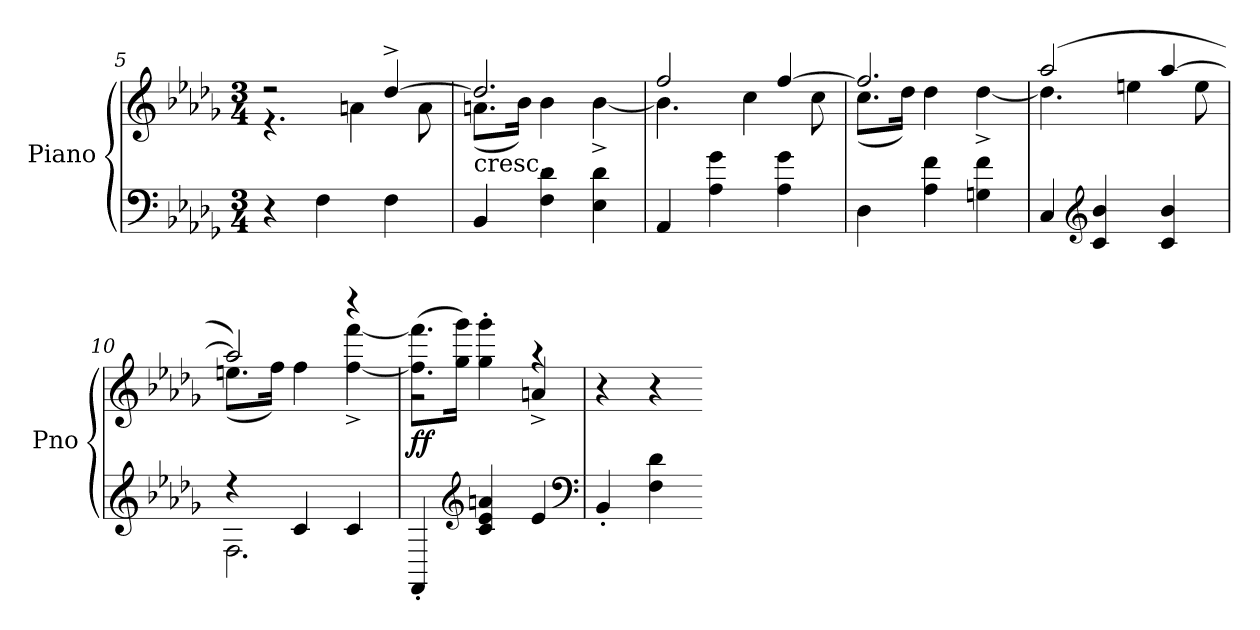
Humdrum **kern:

**kern	**kern	**dynam
*part1	*part1	*part1
*staff2	*staff1	*staff1/2
*I"Piano	*	*
*I'Pno	*	*
*clefF4	*clefG2	*
*k[b-e-a-d-g-]	*k[b-e-a-d-g-]	*
*b-:	*b-:	*
*M3/4	*M3/4	*
*MM138	*MM138	*
=5	=5	=5
*	*^	*
4r	2r	4.r	.
4F\	.	.	.
.	.	4an\	.
4F\	[4dd-^/	.	.
.	.	8a\	.
=6	=6	=6	=6
!	!LO:TX:c:t=cresc.	!	!
4BB-/	2.dd-/]	(8.an\L	.
.	.	16b-\Jk)	.
4F\ 4d-\	.	4b-\	.
4E-\ 4d-\	.	[4b-^\	.
=7	=7	=7	=7
4AA-/	2ff/	4.b-\]	.
4A-\ 4g-\	.	.	.
.	.	4cc\	.
4A-\ 4g-\	[4ff/	.	.
.	.	8cc\	.
=8	=8	=8	=8
4D-\	2.ff/]	(8.cc\L	.
.	.	16dd-\Jk)	.
4A-\ 4f\	.	4dd-\	.
4Gn\ 4f\	.	[4dd-^\	.
=9	=9	=9	=9
4C/	(2aa-/	4.dd-\]	.
*clefG2	*	*	*
4c/ 4b-/	.	.	.
.	.	4een\	.
4c/ 4b-/	[4aa-/	.	.
.	.	8ee\	.
=10	=10	=10	=10
*^	*	*	*
4r	2.F\	2aa-/])	(8.een\L	.
.	.	.	16ff\Jk)	.
4c/	.	.	4ff\	.
4c/	.	4r	[4ff^\ [4fff^\	.
*v	*v	*	*	*
=11	=11	=11	=11
4FF'/	(8.ff]\ 8.fff]\L	2r	ff
.	16gg-\ 16ggg-\Jk)	.	.
*clefG2	*	*	*
4c/ 4e-/ 4an/	4gg-'\ 4ggg-'\	.	.
4e-/	4r	4an^/	.
*	*v	*v	*
*clefF4	*	*
=12	=12	=12
*	*^	*
!	!LO:TX:c:t=decresc.	!	!
*	*v	*v	*
4BB-'/	4r	.
4F\ 4d-\	4r	.
=-	=-	=-
*-	*-	*-
